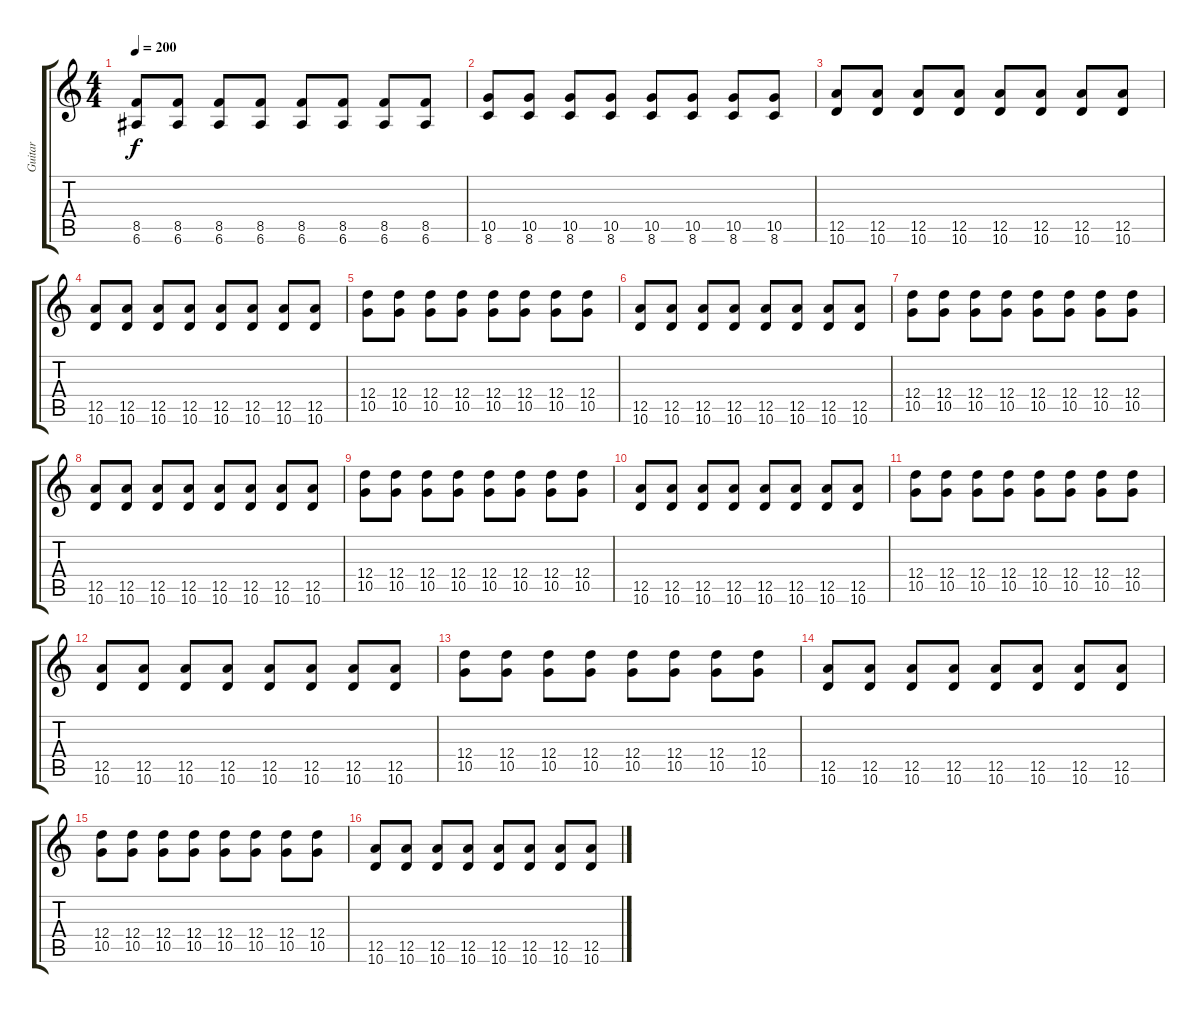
\track ("Guitar" "Guitar") {instrument distortionguitar}
\staff {score tabs}
\tuning (E4 B3 G3 D3 A2 E2) {hide}
\ts (4 4)
\tempo 200
\clef g2
\ks c
(8.5 6.6).8{dy f} (8.5 6.6).8 (8.5 6.6).8 (8.5 6.6).8 (8.5 6.6).8 (8.5 6.6).8 (8.5 6.6).8 (8.5 6.6).8 |
(10.5 8.6).8 (10.5 8.6).8 (10.5 8.6).8 (10.5 8.6).8 (10.5 8.6).8 (10.5 8.6).8 (10.5 8.6).8 (10.5 8.6).8 |
(12.5 10.6).8 (12.5 10.6).8 (12.5 10.6).8 (12.5 10.6).8 (12.5 10.6).8 (12.5 10.6).8 (12.5 10.6).8 (12.5 10.6).8 |
(12.5 10.6).8 (12.5 10.6).8 (12.5 10.6).8 (12.5 10.6).8 (12.5 10.6).8 (12.5 10.6).8 (12.5 10.6).8 (12.5 10.6).8 |
(12.4 10.5).8 (12.4 10.5).8 (12.4 10.5).8 (12.4 10.5).8 (12.4 10.5).8 (12.4 10.5).8 (12.4 10.5).8 (12.4 10.5).8 |
(12.5 10.6).8 (12.5 10.6).8 (12.5 10.6).8 (12.5 10.6).8 (12.5 10.6).8 (12.5 10.6).8 (12.5 10.6).8 (12.5 10.6).8 |
(12.4 10.5).8 (12.4 10.5).8 (12.4 10.5).8 (12.4 10.5).8 (12.4 10.5).8 (12.4 10.5).8 (12.4 10.5).8 (12.4 10.5).8 |
(12.5 10.6).8 (12.5 10.6).8 (12.5 10.6).8 (12.5 10.6).8 (12.5 10.6).8 (12.5 10.6).8 (12.5 10.6).8 (12.5 10.6).8 |
(12.4 10.5).8 (12.4 10.5).8 (12.4 10.5).8 (12.4 10.5).8 (12.4 10.5).8 (12.4 10.5).8 (12.4 10.5).8 (12.4 10.5).8 |
(12.5 10.6).8 (12.5 10.6).8 (12.5 10.6).8 (12.5 10.6).8 (12.5 10.6).8 (12.5 10.6).8 (12.5 10.6).8 (12.5 10.6).8 |
(12.4 10.5).8 (12.4 10.5).8 (12.4 10.5).8 (12.4 10.5).8 (12.4 10.5).8 (12.4 10.5).8 (12.4 10.5).8 (12.4 10.5).8 |
(12.5 10.6).8 (12.5 10.6).8 (12.5 10.6).8 (12.5 10.6).8 (12.5 10.6).8 (12.5 10.6).8 (12.5 10.6).8 (12.5 10.6).8 |
(12.4 10.5).8 (12.4 10.5).8 (12.4 10.5).8 (12.4 10.5).8 (12.4 10.5).8 (12.4 10.5).8 (12.4 10.5).8 (12.4 10.5).8 |
(12.5 10.6).8 (12.5 10.6).8 (12.5 10.6).8 (12.5 10.6).8 (12.5 10.6).8 (12.5 10.6).8 (12.5 10.6).8 (12.5 10.6).8 |
(12.4 10.5).8 (12.4 10.5).8 (12.4 10.5).8 (12.4 10.5).8 (12.4 10.5).8 (12.4 10.5).8 (12.4 10.5).8 (12.4 10.5).8 |
(12.5 10.6).8 (12.5 10.6).8 (12.5 10.6).8 (12.5 10.6).8 (12.5 10.6).8 (12.5 10.6).8 (12.5 10.6).8 (12.5 10.6).8
